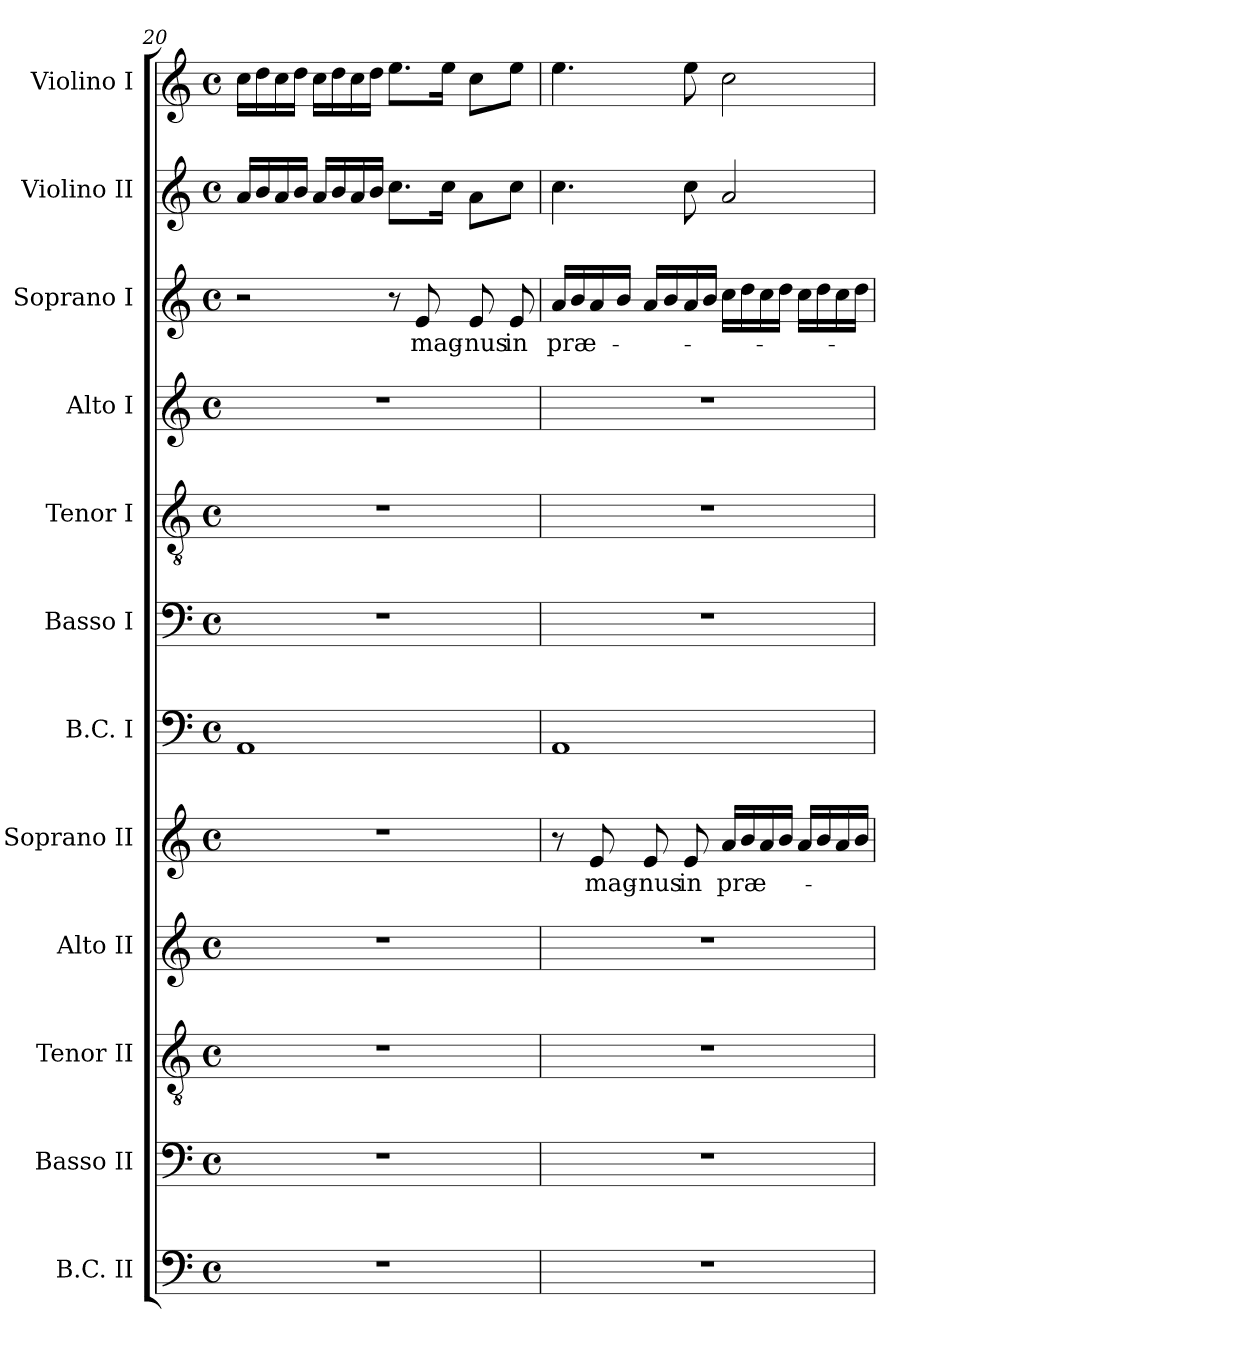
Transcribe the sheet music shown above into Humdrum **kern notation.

**kern	**kern	**kern	**kern	**kern	**text	**kern	**kern	**kern	**kern	**kern	**text	**kern	**kern
*part12	*part11	*part10	*part9	*part8	*part8	*part7	*part6	*part5	*part4	*part3	*part3	*part2	*part1
*staff12	*staff11	*staff10	*staff9	*staff8	*staff8	*staff7	*staff6	*staff5	*staff4	*staff3	*staff3	*staff2	*staff1
*I"B.C. II	*I"Basso II	*I"Tenor II	*I"Alto II	*I"Soprano II	*	*I"B.C. I	*I"Basso I	*I"Tenor I	*I"Alto I	*I"Soprano I	*	*I"Violino II	*I"Violino I
*I'BC2	*I'B 2	*I'T 2	*I'A 2	*I'S 2	*	*I'BC1	*I'B 1	*I'T 1	*I'A 1	*I'S 1	*	*I'Vln. II	*I'Vln. I
*clefF4	*clefF4	*clefGv2	*clefG2	*clefG2	*	*clefF4	*clefF4	*clefGv2	*clefG2	*clefG2	*	*clefG2	*clefG2
*k[]	*k[]	*k[]	*k[]	*k[]	*	*k[]	*k[]	*k[]	*k[]	*k[]	*	*k[]	*k[]
*C:	*C:	*C:	*C:	*C:	*	*C:	*C:	*C:	*C:	*C:	*	*C:	*C:
*M4/4	*M4/4	*M4/4	*M4/4	*M4/4	*	*M4/4	*M4/4	*M4/4	*M4/4	*M4/4	*	*M4/4	*M4/4
*met(c)	*met(c)	*met(c)	*met(c)	*met(c)	*	*met(c)	*met(c)	*met(c)	*met(c)	*met(c)	*	*met(c)	*met(c)
=20	=20	=20	=20	=20	=20	=20	=20	=20	=20	=20	=20	=20	=20
1r	1r	1r	1r	1r	.	1AA	1r	1r	1r	2r	.	16a/LL	16cc\LL
.	.	.	.	.	.	.	.	.	.	.	.	16b/	16dd\
.	.	.	.	.	.	.	.	.	.	.	.	16a/	16cc\
.	.	.	.	.	.	.	.	.	.	.	.	16b/JJ	16dd\JJ
.	.	.	.	.	.	.	.	.	.	.	.	16a/LL	16cc\LL
.	.	.	.	.	.	.	.	.	.	.	.	16b/	16dd\
.	.	.	.	.	.	.	.	.	.	.	.	16a/	16cc\
.	.	.	.	.	.	.	.	.	.	.	.	16b/JJ	16dd\JJ
.	.	.	.	.	.	.	.	.	.	8r	.	8.cc\L	8.ee\L
!	!	!	!	!	!	!	!	!	!	!	!LO:LY:b	!	!
.	.	.	.	.	.	.	.	.	.	8e/	mag-	.	.
.	.	.	.	.	.	.	.	.	.	.	.	16cc\Jk	16ee\Jk
!	!	!	!	!	!	!	!	!	!	!	!LO:LY:b	!	!
.	.	.	.	.	.	.	.	.	.	8e/	-nus	8a\L	8cc\L
!	!	!	!	!	!	!	!	!	!	!	!LO:LY:b	!	!
.	.	.	.	.	.	.	.	.	.	8e/	in	8cc\J	8ee\J
=21	=21	=21	=21	=21	=21	=21	=21	=21	=21	=21	=21	=21	=21
!	!	!	!	!	!	!	!	!	!	!	!LO:LY:b	!	!
1r	1r	1r	1r	8r	.	1AA	1r	1r	1r	16a/LL	præ-	4.cc\	4.ee\
.	.	.	.	.	.	.	.	.	.	16b/	.	.	.
!	!	!	!	!	!LO:LY:b	!	!	!	!	!	!	!	!
.	.	.	.	8e/	mag-	.	.	.	.	16a/	.	.	.
.	.	.	.	.	.	.	.	.	.	16b/JJ	.	.	.
!	!	!	!	!	!LO:LY:b	!	!	!	!	!	!	!	!
.	.	.	.	8e/	-nus	.	.	.	.	16a/LL	.	.	.
.	.	.	.	.	.	.	.	.	.	16b/	.	.	.
!	!	!	!	!	!LO:LY:b	!	!	!	!	!	!	!	!
.	.	.	.	8e/	in	.	.	.	.	16a/	.	8cc\	8ee\
.	.	.	.	.	.	.	.	.	.	16b/JJ	.	.	.
!	!	!	!	!	!LO:LY:b	!	!	!	!	!	!	!	!
.	.	.	.	16a/LL	præ-	.	.	.	.	16cc\LL	.	2a/	2cc\
.	.	.	.	16b/	.	.	.	.	.	16dd\	.	.	.
.	.	.	.	16a/	.	.	.	.	.	16cc\	.	.	.
.	.	.	.	16b/JJ	.	.	.	.	.	16dd\JJ	.	.	.
.	.	.	.	16a/LL	.	.	.	.	.	16cc\LL	.	.	.
.	.	.	.	16b/	.	.	.	.	.	16dd\	.	.	.
.	.	.	.	16a/	.	.	.	.	.	16cc\	.	.	.
.	.	.	.	16b/JJ	.	.	.	.	.	16dd\JJ	.	.	.
=	=	=	=	=	=	=	=	=	=	=	=	=	=
*-	*-	*-	*-	*-	*-	*-	*-	*-	*-	*-	*-	*-	*-
